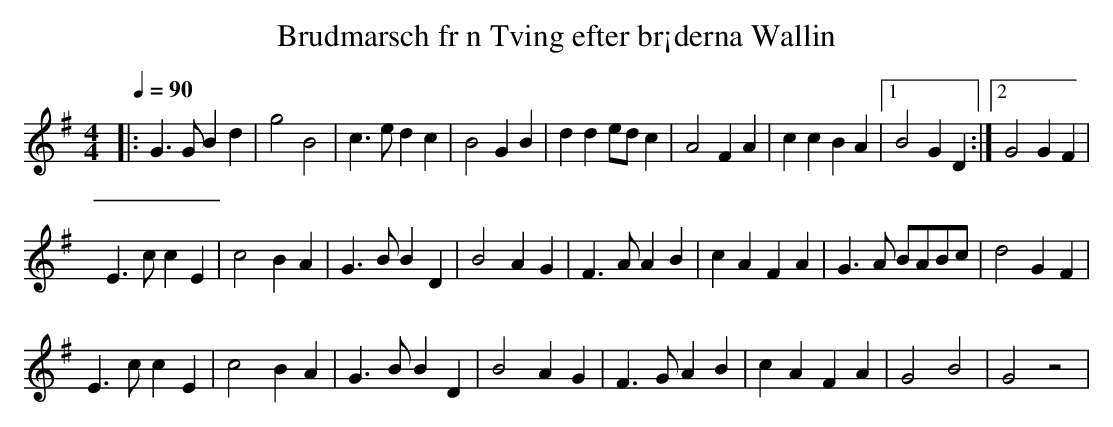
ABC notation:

X:1
T:Brudmarsch fr n Tving efter br¡derna Wallin
M:4/4
L:1/4
K:G
Q:90
|: G3/2 G/2 B d | g2 B2 | c3/2 e/2 d c | B2 G B | d d e/2d/2 c | A2 F A | c c B A |1 B2 G D :|2 G2 G F |
E3/2 c/2 c E | c2 B A | G3/2 B/2 B D | B2 A G | F3/2 A/2 A B | c A F A | G3/2 A/2 B/2A/2B/2c/2 | d2 G F |
E3/2 c/2 c E | c2 B A | G3/2 B/2 B D | B2 A G | F3/2 G/2 A B | c A F A | G2 B2 | G2 z2 |
